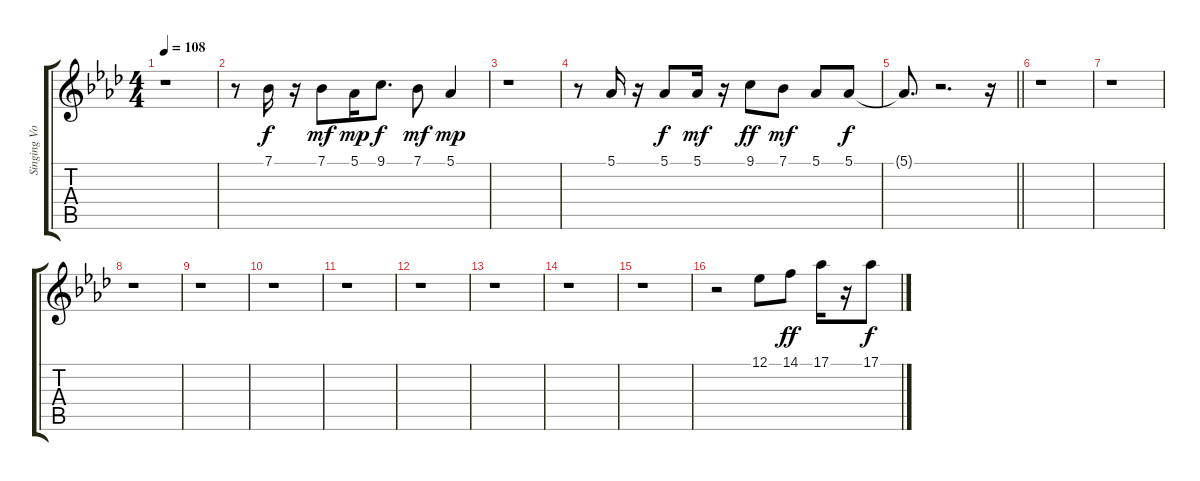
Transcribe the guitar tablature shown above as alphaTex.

\track ("Singing Voice" "Singing Vo") {instrument lead6voice}
\staff {score tabs}
\tuning (Eb4 Bb3 Gb3 Db3 Ab2 Eb2) {hide}
\ts (4 4)
\tempo 108
\clef g2
\ks ab
r.1{dy f} |
r.8 7.1.16 r.16 7.1.8{dy mf} 5.1.16{dy mp} 9.1.8{d dy f} 7.1.8{dy mf} 5.1.4{dy mp} |
r.1 |
r.8 5.1.16 r.16 5.1.8{dy f} 5.1.16{dy mf} r.16 9.1.8{dy ff} 7.1.8{dy mf} 5.1.8 5.1.8{dy f} |
\barLineRight lightlight
5.1{t}.8{d} r.2{d} r.16 |
r.1 |
r.1 |
r.1 |
r.1 |
r.1 |
r.1 |
r.1 |
r.1 |
r.1 |
r.1 |
r.2 12.1.8 14.1.8{dy ff} 17.1.16 r.16 17.1.8{dy f}
